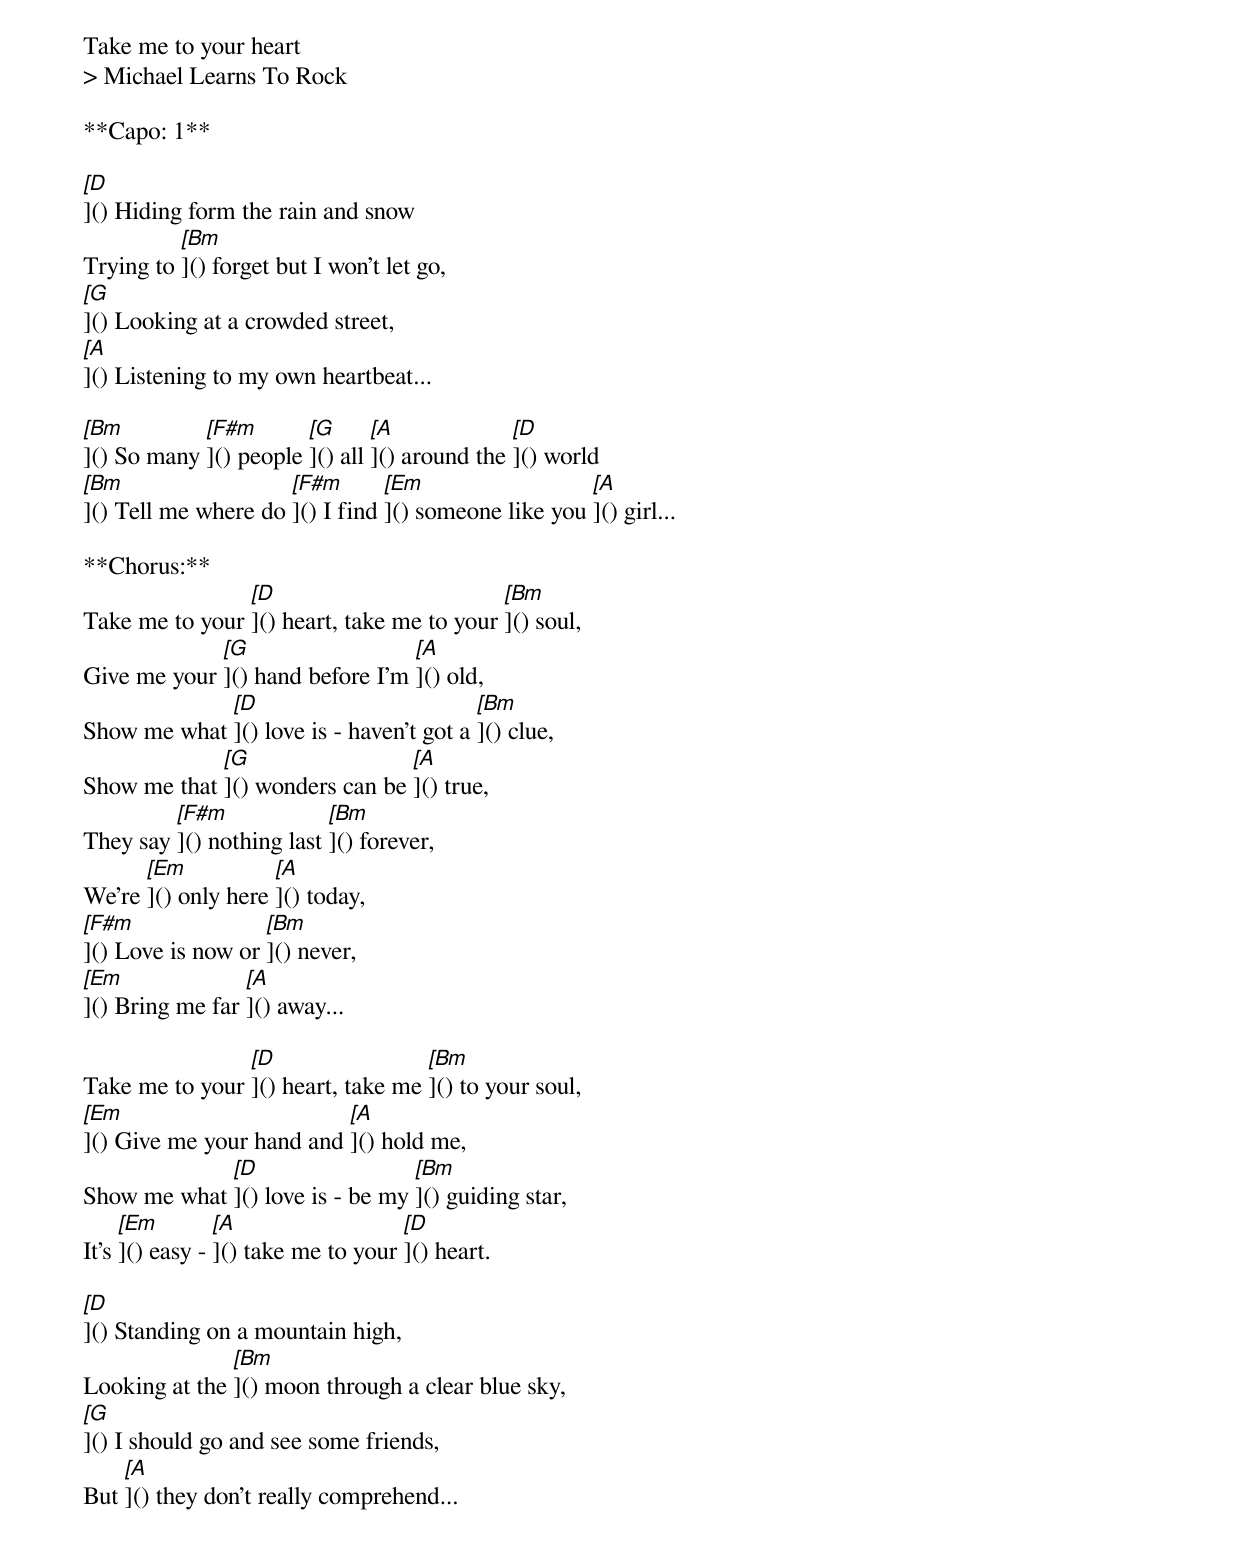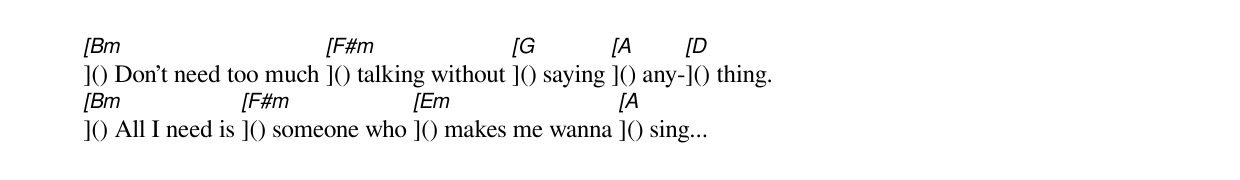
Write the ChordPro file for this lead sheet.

Take me to your heart
> Michael Learns To Rock

**Capo: 1**

[[D]]() Hiding form the rain and snow
Trying to [[Bm]]() forget but I won't let go,
[[G]]() Looking at a crowded street,
[[A]]() Listening to my own heartbeat...

[[Bm]]() So many [[F#m]]() people [[G]]() all [[A]]() around the [[D]]() world
[[Bm]]() Tell me where do [[F#m]]() I find [[Em]]() someone like you [[A]]() girl...

**Chorus:**
Take me to your [[D]]() heart, take me to your [[Bm]]() soul,
Give me your [[G]]() hand before I'm [[A]]() old,
Show me what [[D]]() love is - haven't got a [[Bm]]() clue,
Show me that [[G]]() wonders can be [[A]]() true,
They say [[F#m]]() nothing last [[Bm]]() forever,
We're [[Em]]() only here [[A]]() today,
[[F#m]]() Love is now or [[Bm]]() never,
[[Em]]() Bring me far [[A]]() away...

Take me to your [[D]]() heart, take me [[Bm]]() to your soul,
[[Em]]() Give me your hand and [[A]]() hold me,
Show me what [[D]]() love is - be my [[Bm]]() guiding star,
It's [[Em]]() easy - [[A]]() take me to your [[D]]() heart.

[[D]]() Standing on a mountain high,
Looking at the [[Bm]]() moon through a clear blue sky,
[[G]]() I should go and see some friends,
But [[A]]() they don't really comprehend...

[[Bm]]() Don't need too much [[F#m]]() talking without [[G]]() saying [[A]]() any-[[D]]() thing.
[[Bm]]() All I need is [[F#m]]() someone who [[Em]]() makes me wanna [[A]]() sing...
